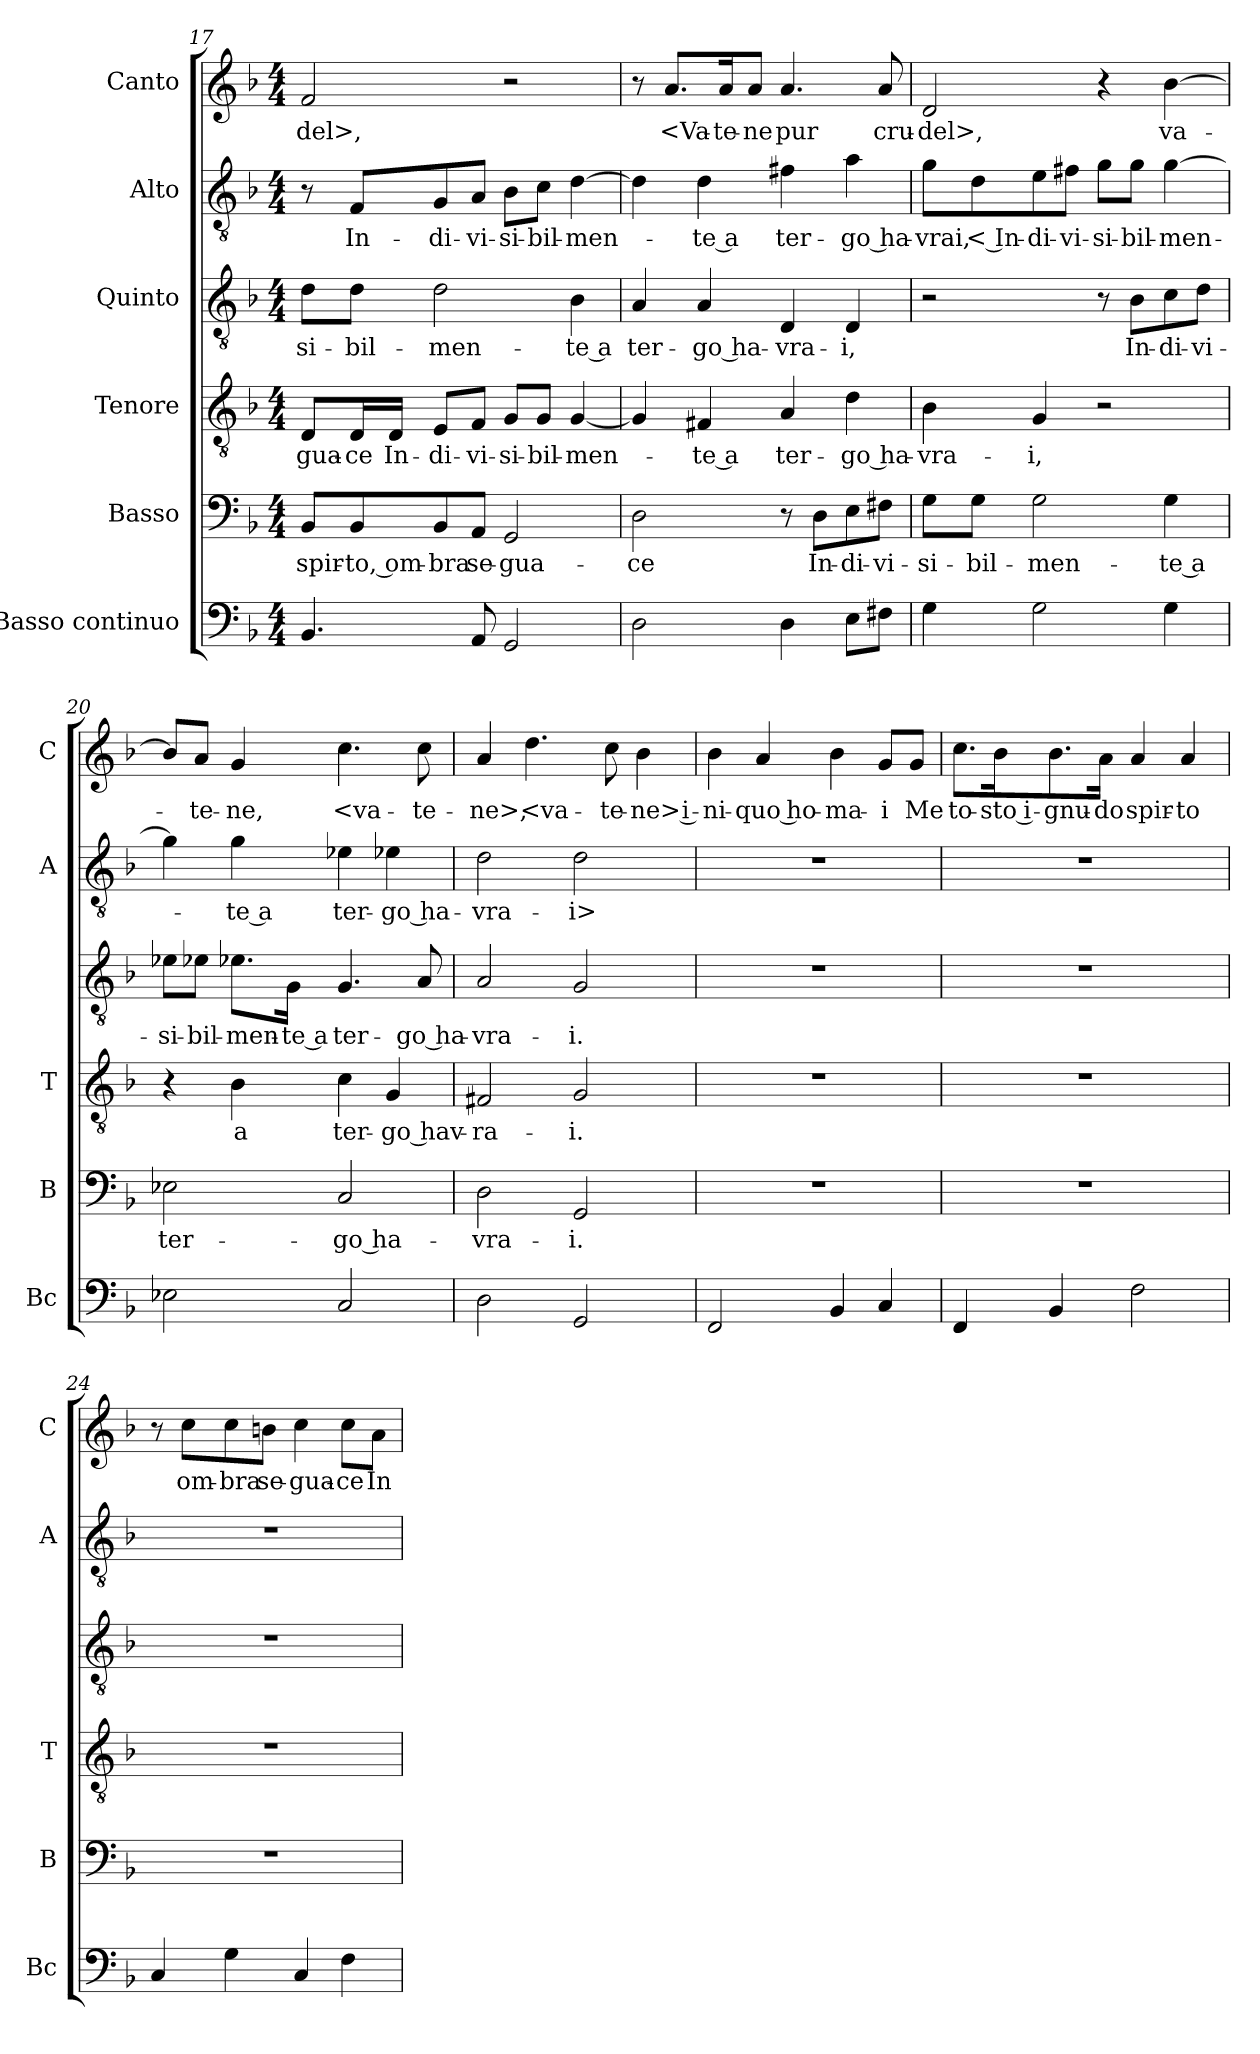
**kern	**kern	**text	**kern	**text	**kern	**text	**kern	**text	**kern	**text
*part6	*part5	*part5	*part4	*part4	*part3	*part3	*part2	*part2	*part1	*part1
*staff6	*staff5	*staff5	*staff4	*staff4	*staff3	*staff3	*staff2	*staff2	*staff1	*staff1
*I"Basso continuo	*I"Basso	*	*I"Tenore	*	*I"Quinto	*	*I"Alto	*	*I"Canto	*
*I'Bc	*I'B	*	*I'T	*	*	*	*I'A	*	*I'C	*
*clefF4	*clefF4	*	*clefGv2	*	*clefGv2	*	*clefGv2	*	*clefG2	*
*k[b-]	*k[b-]	*	*k[b-]	*	*k[b-]	*	*k[b-]	*	*k[b-]	*
*F:	*F:	*	*F:	*	*F:	*	*F:	*	*F:	*
*M4/4	*M4/4	*	*M4/4	*	*M4/4	*	*M4/4	*	*M4/4	*
=17	=17	=17	=17	=17	=17	=17	=17	=17	=17	=17
4.BB-	8BB-L	spir-	8DL	-gua-	8dL	-si-	8r	.	2f	-del>,
.	8BB-	-to, om-	16DL	-ce	8dJ	-bil-	8FL	In-	.	.
.	.	.	16DJJ	In-	.	.	.	.	.	.
.	8BB-	-bra	8EL	-di-	2d	-men-	8G	-di-	.	.
8AA	8AAJ	se-	8FJ	-vi-	.	.	8AJ	-vi-	.	.
2GG	2GG	-gua-	8GL	-si-	.	.	8B-L	-si-	2r	.
.	.	.	8GJ	-bil-	.	.	8cJ	-bil-	.	.
.	.	.	[4G	-men-	4B-	-te a	[4d	-men-	.	.
=18	=18	=18	=18	=18	=18	=18	=18	=18	=18	=18
2D	2D	-ce	4G]	.	4A	ter-	4d]	.	8r	.
.	.	.	.	.	.	.	.	.	8.aL	<Va-
.	.	.	4F#X	-te a	4A	-go ha-	4d	-te a	.	.
.	.	.	.	.	.	.	.	.	16aK	-te-
.	.	.	.	.	.	.	.	.	8aJ	-ne
4D	8r	.	4A	ter-	4D	-vra-	4f#X	ter-	4.a	pur
.	8DL	In-	.	.	.	.	.	.	.	.
8EL	8E	-di-	4d	-go ha-	4D	-i,	4a	-go ha-	.	.
8F#XJ	8F#XJ	-vi-	.	.	.	.	.	.	8a	cru-
=19	=19	=19	=19	=19	=19	=19	=19	=19	=19	=19
4G	8GL	-si-	4B-	-vra-	2r	.	8gL	-vrai,	2d	-del>,
.	8GJ	-bil-	.	.	.	.	8d	< In-	.	.
2G	2G	-men-	4G	-i,	.	.	8e	-di-	.	.
.	.	.	.	.	.	.	8f#XJ	-vi-	.	.
.	.	.	2r	.	8r	.	8gL	-si-	4r	.
.	.	.	.	.	8B-L	In-	8gJ	-bil-	.	.
4G	4G	-te a	.	.	8c	-di-	[4g	-men-	[4b-	va-
.	.	.	.	.	8dJ	-vi-	.	.	.	.
=20	=20	=20	=20	=20	=20	=20	=20	=20	=20	=20
2E-X	2E-X	ter-	4r	.	8e-XL	-si-	4g]	.	8b-L]	.
.	.	.	.	.	8e-XJ	-bil-	.	.	8aJ	-te-
.	.	.	4B-	a	8.e-XL	-men-	4g	-te a	4g	-ne,
.	.	.	.	.	16GJk	-te a	.	.	.	.
2C	2C	-go ha-	4c	ter-	4.G	ter-	4e-X	ter-	4.cc	<va-
.	.	.	4G	-go hav-	.	.	4e-X	-go ha-	.	.
.	.	.	.	.	8A	-go ha-	.	.	8cc	-te-
=21	=21	=21	=21	=21	=21	=21	=21	=21	=21	=21
2D	2D	-vra-	2F#X	-ra-	2A	-vra-	2d	-vra-	4a	-ne>,
.	.	.	.	.	.	.	.	.	4.dd	<va-
2GG	2GG	-i.	2G	-i.	2G	-i.	2d	-i>	.	.
.	.	.	.	.	.	.	.	.	8cc	-te-
.	.	.	.	.	.	.	.	.	4b-	-ne> i-
=22	=22	=22	=22	=22	=22	=22	=22	=22	=22	=22
2FF	1r	.	1r	.	1r	.	1r	.	4b-	-ni-
.	.	.	.	.	.	.	.	.	4a	-quo ho-
4BB-	.	.	.	.	.	.	.	.	4b-	-ma-
4C	.	.	.	.	.	.	.	.	8gL	-i
.	.	.	.	.	.	.	.	.	8gJ	Me
=23	=23	=23	=23	=23	=23	=23	=23	=23	=23	=23
4FF	1r	.	1r	.	1r	.	1r	.	8.ccL	to-
.	.	.	.	.	.	.	.	.	16b-K	-sto i-
4BB-	.	.	.	.	.	.	.	.	8.b-	-gnu-
.	.	.	.	.	.	.	.	.	16aJk	-do
2F	.	.	.	.	.	.	.	.	4a	spir-
.	.	.	.	.	.	.	.	.	4a	-to
=24	=24	=24	=24	=24	=24	=24	=24	=24	=24	=24
4C	1r	.	1r	.	1r	.	1r	.	8r	.
.	.	.	.	.	.	.	.	.	8ccL	om-
4G	.	.	.	.	.	.	.	.	8cc	-bra
.	.	.	.	.	.	.	.	.	8bnJ	se-
4C	.	.	.	.	.	.	.	.	4cc	-gua-
4F	.	.	.	.	.	.	.	.	8ccL	-ce
.	.	.	.	.	.	.	.	.	8aJ	In-
=	=	=	=	=	=	=	=	=	=	=
*-	*-	*-	*-	*-	*-	*-	*-	*-	*-	*-
